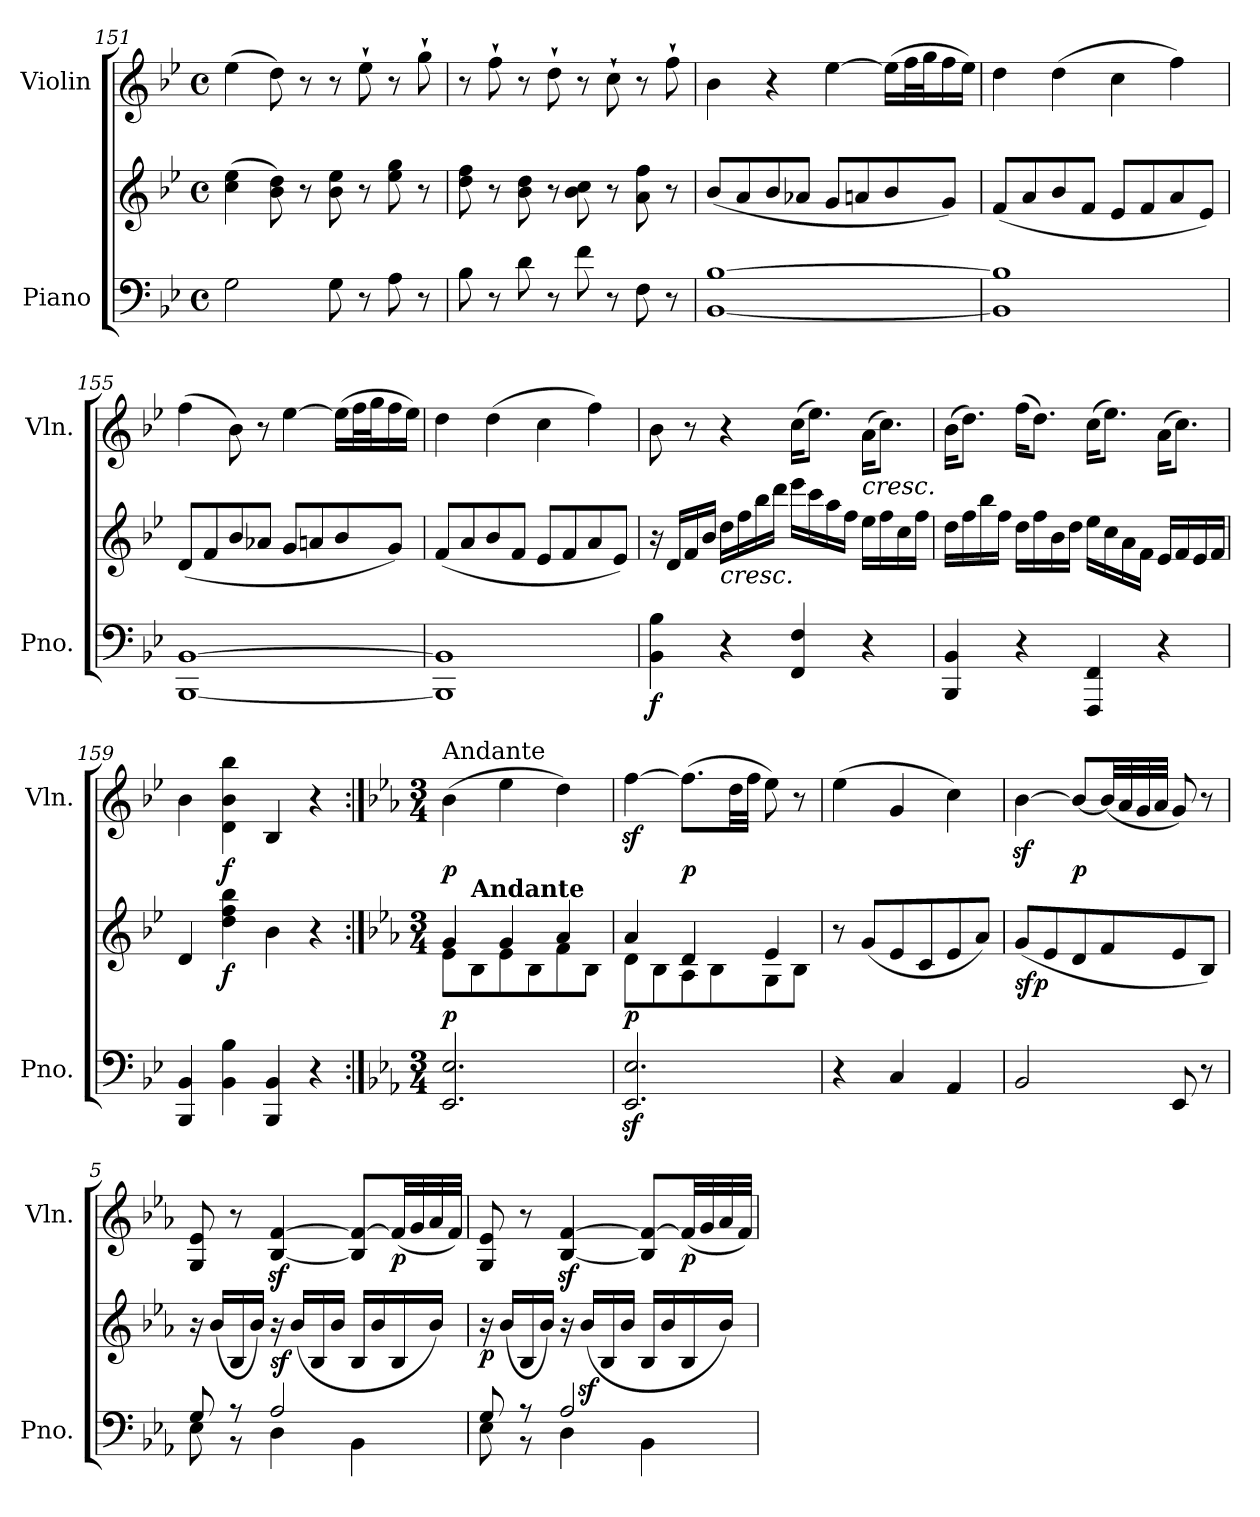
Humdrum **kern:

**kern	**kern	**dynam	**kern	**dynam
*part2	*part2	*part2	*part1	*part1
*staff3	*staff2	*staff2/3	*staff1	*staff1
*I"Piano	*	*	*I"Violin	*
*I'Pno.	*	*	*I'Vln.	*
*clefF4	*clefG2	*	*clefG2	*
*k[b-e-]	*k[b-e-]	*	*k[b-e-]	*
*M4/4	*M4/4	*	*M4/4	*
*met(c)	*met(c)	*	*met(c)	*
=151	=151	=151	=151	=151
2G\	(>4cc\ 4ee-\	.	(>4ee-\	.
.	8b-\ 8dd\)	.	8dd\)	.
.	8r	.	8r	.
8G\	8b-\ 8ee-\	.	8r	.
8r	8r	.	8ee-`\	.
8A\	8ee-\ 8gg\	.	8r	.
8r	8r	.	8gg`\	.
!!LO:PB:g=z
=152	=152	=152	=152	=152
8B-\	8dd\ 8ff\	.	8r	.
8r	8r	.	8ff`\	.
8d\	8b-\ 8dd\	.	8r	.
8r	8r	.	8dd`\	.
8f\	8b-\ 8cc\	.	8r	.
8r	8r	.	8cc`\	.
8F\	8a\ 8ff\	.	8r	.
8r	8r	.	8ff`\	.
=153	=153	=153	=153	=153
[1BB- [1B-	(<8b-/L	.	4b-\	.
.	8a/	.	.	.
.	8b-/	.	4r	.
.	8a-X/J	.	.	.
.	8g/L	.	[4ee-\	.
.	8an/	.	.	.
.	8b-/	.	(>16ee-\LL]	.
.	.	.	32ff\L	.
.	.	.	32gg\J	.
.	8g/J)	.	16ff\	.
.	.	.	16ee-\JJ)	.
=154	=154	=154	=154	=154
1BB-] 1B-]	(<8f/L	.	4dd\	.
.	8a/	.	.	.
.	8b-/	.	(>4dd\	.
.	8f/J	.	.	.
.	8e-/L	.	4cc\	.
.	8f/	.	.	.
.	8a/	.	4ff\)	.
.	8e-/J)	.	.	.
=155	=155	=155	=155	=155
[1BBB- [1BB-	(<8d/L	.	(>4ff\	.
.	8f/	.	.	.
.	8b-/	.	8b-\)	.
.	8a-X/J	.	8r	.
.	8g/L	.	[4ee-\	.
.	8an/	.	.	.
.	8b-/	.	(>16ee-\LL]	.
.	.	.	32ff\L	.
.	.	.	32gg\J	.
.	8g/J)	.	16ff\	.
.	.	.	16ee-\JJ)	.
=156	=156	=156	=156	=156
1BBB-] 1BB-]	(<8f/L	.	4dd\	.
.	8a/	.	.	.
.	8b-/	.	(>4dd\	.
.	8f/J	.	.	.
.	8e-/L	.	4cc\	.
.	8f/	.	.	.
.	8a/	.	4ff\)	.
.	8e-/J)	.	.	.
!!LO:LB:g=z
=157	=157	=157	=157	=157
!	!	!LO:DY:b=2	!	!
4BB-\ 4B-\	16r	f	8b-\	.
.	16d/LL	.	.	.
.	16f/	.	8r	.
.	16b-/JJ	.	.	.
!	!LO:TX:b:i:t=cresc.	!	!	!
4r	16dd\LL	.	4r	.
.	16ff\	.	.	.
.	16bb-\	.	.	.
.	16ddd\JJ	.	.	.
4FF/ 4F/	16eee-\LL	.	(>16cc\KL	.
.	16ccc\	.	8.ee-\J)	.
.	16aa\	.	.	.
.	16ff\JJ	.	.	.
!	!	!	!LO:TX:b:i:t=cresc.	!
4r	16ee-\LL	.	(>16a\KL	.
.	16ff\	.	8.cc\J)	.
.	16cc\	.	.	.
.	16ff\JJ	.	.	.
=158	=158	=158	=158	=158
4BBB-/ 4BB-/	16dd\LL	.	(>16b-\KL	.
.	16ff\	.	8.dd\J)	.
.	16bb-\	.	.	.
.	16ff\JJ	.	.	.
4r	16dd\LL	.	(>16ff\KL	.
.	16ff\	.	8.dd\J)	.
.	16b-\	.	.	.
.	16dd\JJ	.	.	.
4FFF/ 4FF/	16ee-\LL	.	(>16cc\KL	.
.	16cc\	.	8.ee-\J)	.
.	16a\	.	.	.
.	16f\JJ	.	.	.
4r	16e-/LL	.	(>16a\KL	.
.	16f/	.	8.cc\J)	.
.	16e-/	.	.	.
.	16f/JJ	.	.	.
=159	=159	=159	=159	=159
4BBB-/ 4BB-/	4d/	.	4b-\	.
!	!	!LO:DY:b	!	!LO:DY:b
4BB-\ 4B-\	4dd\ 4ff\ 4bb-\	f	4d\ 4b-\ 4bb-\	f
4BBB-/ 4BB-/	4b-\	.	4B-/	.
4r	4r	.	4r	.
!!LO:LB:g=z
=1:|!	=1:|!	=1:|!	=1:|!	=1:|!
*k[b-e-a-]	*k[b-e-a-]	*	*k[b-e-a-]	*
*M3/4	*M3/4	*	*M3/4	*
*	*	*	*MM40	*
*	*^	*	*	*
!	!	!	!	!LO:TX:a:t=Andante	!
!	!	!	!LO:DY:a=2	!	!LO:DY:b
2.EE-/ 2.E-/	4g/	8e-\L	p	(>4b-\	p
!	!	!LO:TX:a:B:t=Andante	!	!	!
.	.	8B-\	.	.	.
.	4g/	8e-\	.	4ee-\	.
.	.	8B-\	.	.	.
.	4a-/	8f\	.	4dd\)	.
.	.	8B-\J	.	.	.
=2	=2	=2	=2	=2	=2
!	!	!	!LO:DY:a=2	!	!
2.EE-/z> 2.E-/z>	4a-/	8d\L	p	[4ffz<\	.
.	.	8B-\	.	.	.
!	!	!	!	!	!LO:DY:b
.	4d/	8A-\	.	(>8.ff\L]	p
.	.	8B-\	.	.	.
.	.	.	.	32dd\LL	.
.	.	.	.	32ff\JJJ	.
.	4e-/	8G\	.	8ee-\)	.
.	.	8B-\J	.	8r	.
*	*v	*v	*	*	*
=3	=3	=3	=3	=3
4r	8r	.	(>4ee-\	.
.	(<8g/L	.	.	.
4C/	8e-/	.	4g/	.
.	8c/	.	.	.
4AA-/	8e-/	.	4cc\)	.
.	8a-/J)	.	.	.
=4	=4	=4	=4	=4
!	!	!LO:DY:b	!	!
2BB-/	(<8g/L	sfp	[4b-z<\	.
.	8e-/	.	.	.
!	!	!	!	!LO:DY:b
.	8d/	.	8b-/L_	p
.	8f/	.	(<32b-/LL]	.
.	.	.	32a-/	.
.	.	.	32g/	.
.	.	.	32a-/JJJ	.
8EE-/	8e-/	.	8g/)	.
8r	8B-/J)	.	8r	.
=5	=5	=5	=5	=5
*^	*	*	*	*
8G/	8E-\	16r	.	8G/ 8e-/	.
.	.	(<16b-/LL	.	.	.
8r	8r	16B-/	.	8r	.
.	.	16b-/JJ)	.	.	.
!	!	!	!LO:DY:b	!	!
2A-/	4D\	16r	sf	[4B-/z< [4f/z<	.
.	.	(<16b-/LL	.	.	.
.	.	16B-/	.	.	.
.	.	16b-/JJ	.	.	.
.	4BB-\	16B-/LL	.	8B-/] 8f/_L	.
.	.	16b-/	.	.	.
!	!	!	!	!	!LO:DY:b
.	.	16B-/	.	(<32f/LL]	p
.	.	.	.	32g/	.
.	.	16b-/JJ)	.	32a-/	.
.	.	.	.	32f/JJJ)	.
=6	=6	=6	=6	=6	=6
!	!	!	!LO:DY:b	!	!
8G/	8E-\	16r	p	8G/ 8e-/	.
.	.	(<16b-/LL	.	.	.
8r	8r	16B-/	.	8r	.
.	.	16b-/JJ)	.	.	.
2A-/	4D\	16r	.	[4B-/z< [4f/z<	.
.	.	(<16b-z</LL	.	.	.
.	.	16B-/	.	.	.
.	.	16b-/JJ	.	.	.
.	4BB-\	16B-/LL	.	8B-/] 8f/_L	.
.	.	16b-/	.	.	.
!	!	!	!	!	!LO:DY:b
.	.	16B-/	.	(<32f/LL]	p
.	.	.	.	32g/	.
.	.	16b-/JJ)	.	32a-/	.
.	.	.	.	32f/JJJ)	.
*v	*v	*	*	*	*
=	=	=	=	=
*-	*-	*-	*-	*-
